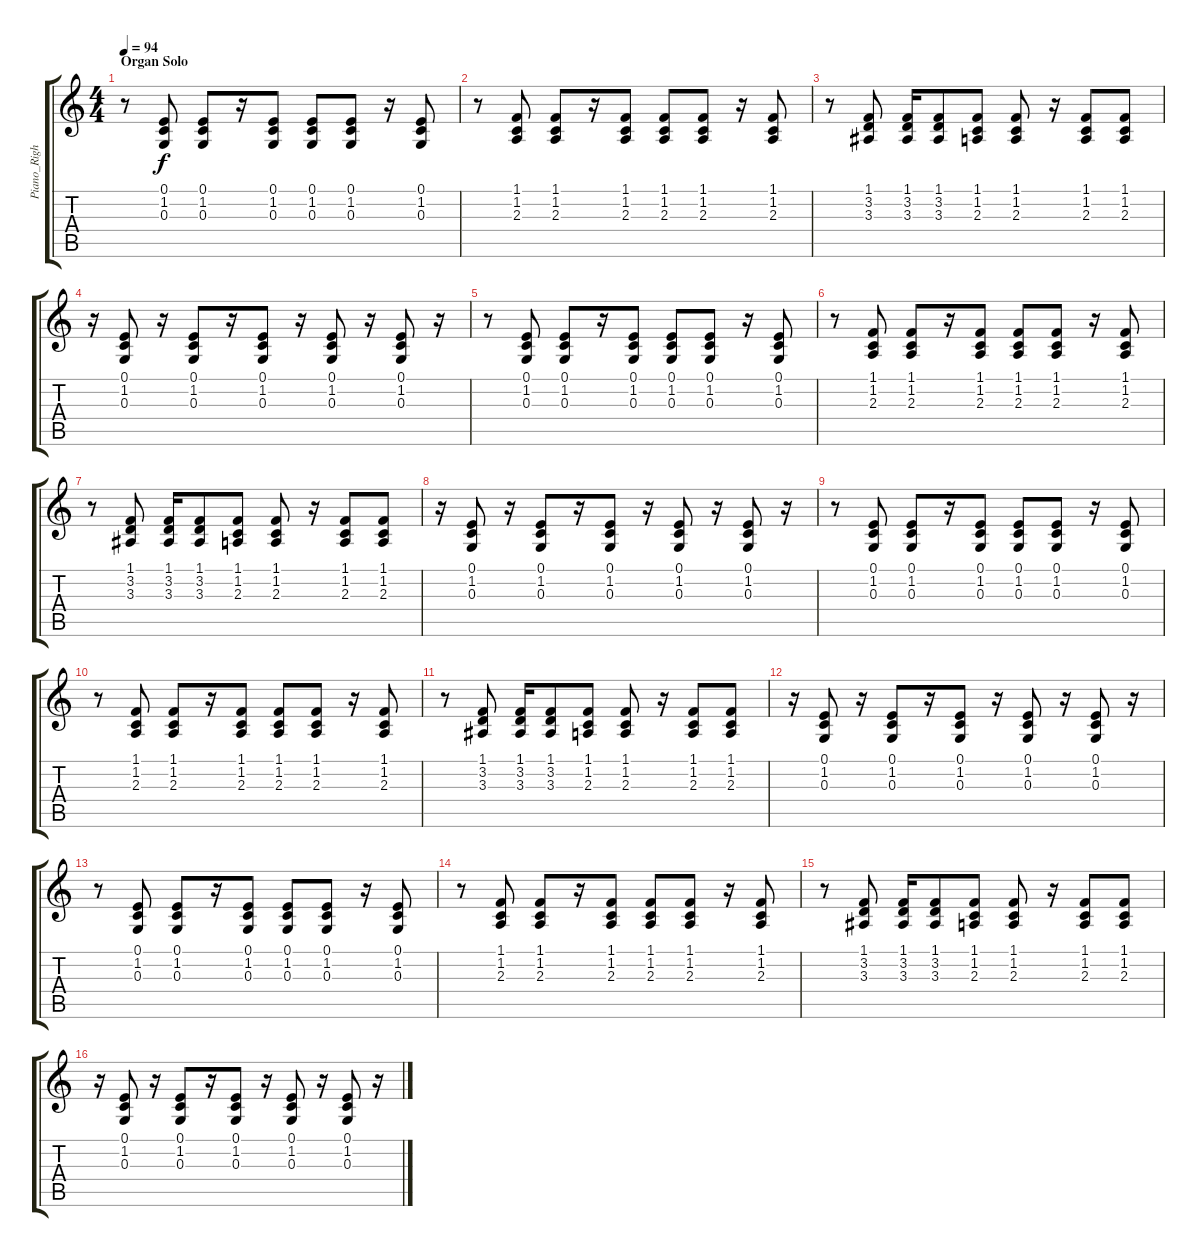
\track ("Piano_Right Hand" "Piano_Righ") {instrument acousticgrandpiano}
\staff {score tabs}
\tuning (E4 B3 G3 D3 A2 E2) {hide}
\ts (4 4)
\section ("" "Organ Solo")
\tempo 94
\clef g2
\ks c
r.8{dy f} (0.1 1.2 0.3).8 (0.1 1.2 0.3).8 r.16 (0.1 1.2 0.3).8 (0.1 1.2 0.3).8 (0.1 1.2 0.3).8 r.16 (0.1 1.2 0.3).8 |
r.8 (1.1 1.2 2.3).8 (1.1 1.2 2.3).8 r.16 (1.1 1.2 2.3).8 (1.1 1.2 2.3).8 (1.1 1.2 2.3).8 r.16 (1.1 1.2 2.3).8 |
r.8 (1.1 3.2 3.3).8 (1.1 3.2 3.3).16 (1.1 3.2 3.3).8 (1.1 1.2 2.3).8 (1.1 1.2 2.3).8 r.16 (1.1 1.2 2.3).8 (1.1 1.2 2.3).8 |
r.16 (0.1 1.2 0.3).8 r.16 (0.1 1.2 0.3).8 r.16 (0.1 1.2 0.3).8 r.16 (0.1 1.2 0.3).8 r.16 (0.1 1.2 0.3).8 r.16 |
r.8 (0.1 1.2 0.3).8 (0.1 1.2 0.3).8 r.16 (0.1 1.2 0.3).8 (0.1 1.2 0.3).8 (0.1 1.2 0.3).8 r.16 (0.1 1.2 0.3).8 |
r.8 (1.1 1.2 2.3).8 (1.1 1.2 2.3).8 r.16 (1.1 1.2 2.3).8 (1.1 1.2 2.3).8 (1.1 1.2 2.3).8 r.16 (1.1 1.2 2.3).8 |
r.8 (1.1 3.2 3.3).8 (1.1 3.2 3.3).16 (1.1 3.2 3.3).8 (1.1 1.2 2.3).8 (1.1 1.2 2.3).8 r.16 (1.1 1.2 2.3).8 (1.1 1.2 2.3).8 |
r.16 (0.1 1.2 0.3).8 r.16 (0.1 1.2 0.3).8 r.16 (0.1 1.2 0.3).8 r.16 (0.1 1.2 0.3).8 r.16 (0.1 1.2 0.3).8 r.16 |
r.8 (0.1 1.2 0.3).8 (0.1 1.2 0.3).8 r.16 (0.1 1.2 0.3).8 (0.1 1.2 0.3).8 (0.1 1.2 0.3).8 r.16 (0.1 1.2 0.3).8 |
r.8 (1.1 1.2 2.3).8 (1.1 1.2 2.3).8 r.16 (1.1 1.2 2.3).8 (1.1 1.2 2.3).8 (1.1 1.2 2.3).8 r.16 (1.1 1.2 2.3).8 |
r.8 (1.1 3.2 3.3).8 (1.1 3.2 3.3).16 (1.1 3.2 3.3).8 (1.1 1.2 2.3).8 (1.1 1.2 2.3).8 r.16 (1.1 1.2 2.3).8 (1.1 1.2 2.3).8 |
r.16 (0.1 1.2 0.3).8 r.16 (0.1 1.2 0.3).8 r.16 (0.1 1.2 0.3).8 r.16 (0.1 1.2 0.3).8 r.16 (0.1 1.2 0.3).8 r.16 |
r.8 (0.1 1.2 0.3).8 (0.1 1.2 0.3).8 r.16 (0.1 1.2 0.3).8 (0.1 1.2 0.3).8 (0.1 1.2 0.3).8 r.16 (0.1 1.2 0.3).8 |
r.8 (1.1 1.2 2.3).8 (1.1 1.2 2.3).8 r.16 (1.1 1.2 2.3).8 (1.1 1.2 2.3).8 (1.1 1.2 2.3).8 r.16 (1.1 1.2 2.3).8 |
r.8 (1.1 3.2 3.3).8 (1.1 3.2 3.3).16 (1.1 3.2 3.3).8 (1.1 1.2 2.3).8 (1.1 1.2 2.3).8 r.16 (1.1 1.2 2.3).8 (1.1 1.2 2.3).8 |
r.16 (0.1 1.2 0.3).8 r.16 (0.1 1.2 0.3).8 r.16 (0.1 1.2 0.3).8 r.16 (0.1 1.2 0.3).8 r.16 (0.1 1.2 0.3).8 r.16
